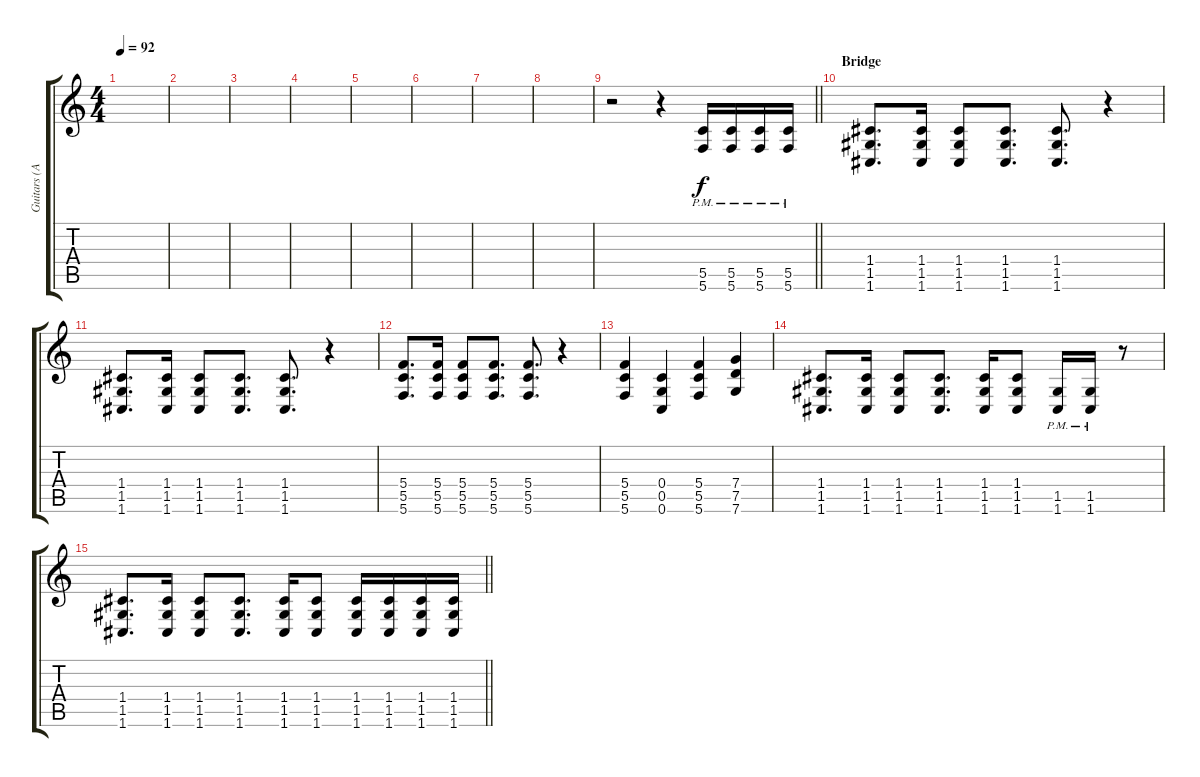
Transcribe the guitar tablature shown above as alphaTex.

\track ("Guitars (Add.)" "Guitars (A") {instrument distortionguitar}
\staff {score tabs}
\tuning (D4 A3 F3 C3 G2 C2) {hide}
\ts (4 4)
\tempo 92
\clef g2
\ks c
|
|
|
|
|
|
|
|
\barLineRight lightlight
r.2 r.4 (5.5{pm} 5.6{pm}).16 (5.5{pm} 5.6{pm}).16 (5.5{pm} 5.6{pm}).16 (5.5 5.6{pm}).16 |
\section ("" "Bridge")
(1.4 1.5 1.6).8{d} (1.4 1.5 1.6).16 (1.4 1.5 1.6).8 (1.4 1.5 1.6).8{d} (1.4 1.5 1.6).8{d} r.4 |
(1.4 1.5 1.6).8{d} (1.4 1.5 1.6).16 (1.4 1.5 1.6).8 (1.4 1.5 1.6).8{d} (1.4 1.5 1.6).8{d} r.4 |
(5.4 5.5 5.6).8{d} (5.4 5.5 5.6).16 (5.4 5.5 5.6).8 (5.4 5.5 5.6).8{d} (5.4 5.5 5.6).8{d} r.4 |
(5.4 5.5 5.6).4 (0.4 0.5 0.6).4 (5.4 5.5 5.6).4 (7.4 7.5 7.6).4 |
(1.4 1.5 1.6).8{d} (1.4 1.5 1.6).16 (1.4 1.5 1.6).8 (1.4 1.5 1.6).8{d} (1.4 1.5 1.6).16 (1.4 1.5 1.6).8 (1.5{pm} 1.6{pm}).16 (1.5{pm} 1.6{pm}).16 r.8 |
\barLineRight lightlight
(1.4 1.5 1.6).8{d} (1.4 1.5 1.6).16 (1.4 1.5 1.6).8 (1.4 1.5 1.6).8{d} (1.4 1.5 1.6).16 (1.4 1.5 1.6).8 (1.4 1.5 1.6).16 (1.4 1.5 1.6).16 (1.4 1.5 1.6).16 (1.4 1.5 1.6).16
